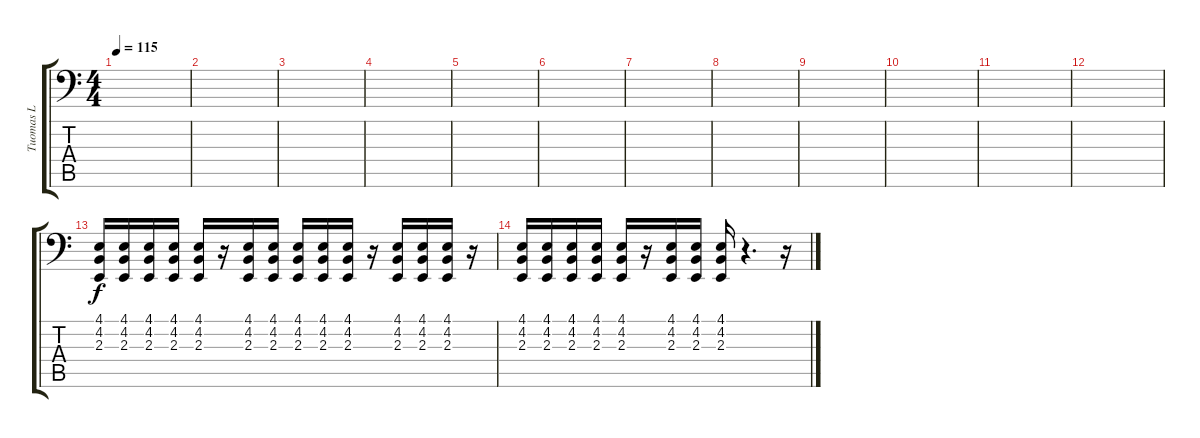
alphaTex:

\track ("Tuomas L" "Tuomas L") {instrument stringensemble1}
\staff {score tabs}
\tuning (C3 G2 D2 A1 E1 B0) {hide}
\ts (4 4)
\tempo 115
\clef f4
\ks c
|
|
|
|
|
|
|
|
|
|
|
|
(4.1 4.2 2.3).16 (4.1 4.2 2.3).16 (4.1 4.2 2.3).16 (4.1 4.2 2.3).16 (4.1 4.2 2.3).16 r.16 (4.1 4.2 2.3).16 (4.1 4.2 2.3).16 (4.1 4.2 2.3).16 (4.1 4.2 2.3).16 (4.1 4.2 2.3).16 r.16 (4.1 4.2 2.3).16 (4.1 4.2 2.3).16 (4.1 4.2 2.3).16 r.16 |
(4.1 4.2 2.3).16 (4.1 4.2 2.3).16 (4.1 4.2 2.3).16 (4.1 4.2 2.3).16 (4.1 4.2 2.3).16 r.16 (4.1 4.2 2.3).16 (4.1 4.2 2.3).16 (4.1 4.2 2.3).16 r.4{d} r.16
